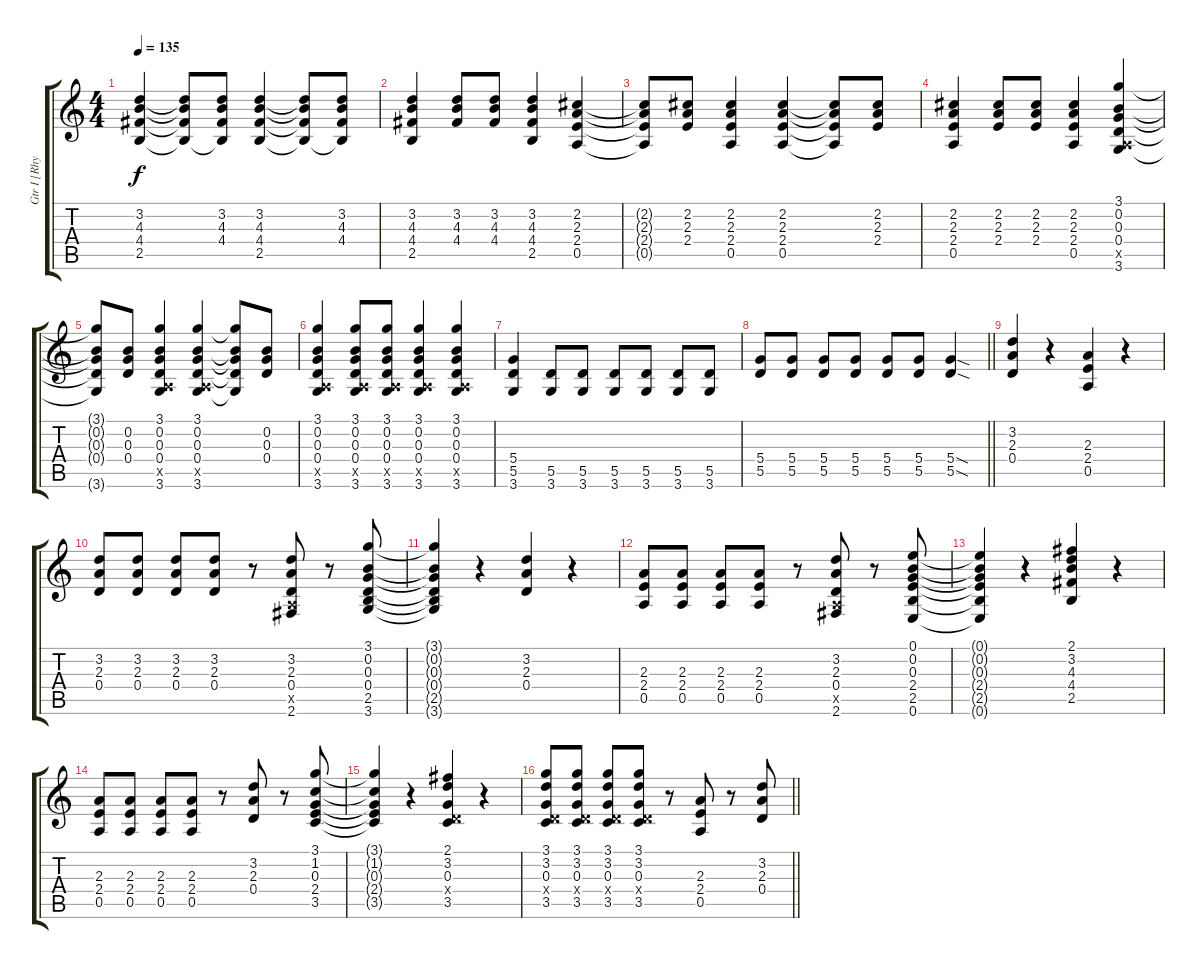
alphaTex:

\track ("Gtr I [Rhythm]" "Gtr I [Rhy") {instrument overdrivenguitar}
\staff {score tabs}
\tuning (E4 B3 G3 D3 A2 E2) {hide}
\ts (4 4)
\tempo 135
\clef g2
\ks c
(3.2 4.3 4.4 2.5).4{dy f} (3.2{t} 4.3{t} 4.4{t} 2.5{t}).8 (3.2 4.3 4.4 2.5{t}).8 (3.2 4.3 4.4 2.5).4 (3.2{t} 4.3{t} 4.4{t} 2.5{t}).8 (3.2 4.3 4.4 2.5{t}).8 |
(3.2 4.3 4.4 2.5).4 (3.2 4.3 4.4).8 (3.2 4.3 4.4).8 (3.2 4.3 4.4 2.5).4 (2.2 2.3 2.4 0.5).4 |
(2.2{t} 2.3{t} 2.4{t} 0.5{t}).8 (2.2 2.3 2.4).8 (2.2 2.3 2.4 0.5).4 (2.2 2.3 2.4 0.5).4 (2.2{t} 2.3{t} 2.4{t} 0.5{t}).8 (2.2 2.3 2.4).8 |
(2.2 2.3 2.4 0.5).4 (2.2 2.3 2.4).8 (2.2 2.3 2.4).8 (2.2 2.3 2.4 0.5).4 (3.1 0.2 0.3 0.4 0.5{x} 3.6).4 |
(3.1{t} 0.2{t} 0.3{t} 0.4{t} 3.6{t}).8 (0.2 0.3 0.4).8 (3.1 0.2 0.3 0.4 0.5{x} 3.6).4 (3.1 0.2 0.3 0.4 0.5{x} 3.6).4 (3.1{t} 0.2{t} 0.3{t} 0.4{t} 3.6{t}).8 (0.2 0.3 0.4).8 |
(3.1 0.2 0.3 0.4 0.5{x} 3.6).4 (3.1 0.2 0.3 0.4 0.5{x} 3.6).8 (3.1 0.2 0.3 0.4 0.5{x} 3.6).8 (3.1 0.2 0.3 0.4 0.5{x} 3.6).4 (3.1 0.2 0.3 0.4 0.5{x} 3.6).4 |
(5.4 5.5 3.6).4 (5.5 3.6).8 (5.5 3.6).8 (5.5 3.6).8 (5.5 3.6).8 (5.5 3.6).8 (5.5 3.6).8 |
\barLineRight lightlight
(5.4 5.5).8 (5.4 5.5).8 (5.4 5.5).8 (5.4 5.5).8 (5.4 5.5).8 (5.4 5.5).8 (5.4{sod} 5.5{sod}).4 |
(3.2 2.3 0.4).4{volume 8 balance 0 instrument overdrivenguitar} r.4 (2.3 2.4 0.5).4 r.4 |
(3.2 2.3 0.4).8 (3.2 2.3 0.4).8 (3.2 2.3 0.4).8 (3.2 2.3 0.4).8 r.8 (3.2 2.3 0.4 0.5{x} 2.6).8 r.8 (3.1 0.2 0.3 0.4 2.5 3.6).8 |
(3.1{t} 0.2{t} 0.3{t} 0.4{t} 2.5{t} 3.6{t}).4 r.4 (3.2 2.3 0.4).4 r.4 |
(2.3 2.4 0.5).8 (2.3 2.4 0.5).8 (2.3 2.4 0.5).8 (2.3 2.4 0.5).8 r.8 (3.2 2.3 0.4 0.5{x} 2.6).8 r.8 (0.1 0.2 0.3 2.4 2.5 0.6).8 |
(0.1{t} 0.2{t} 0.3{t} 2.4{t} 2.5{t} 0.6{t}).4 r.4 (2.1 3.2 4.3 4.4 2.5).4 r.4 |
(2.3 2.4 0.5).8 (2.3 2.4 0.5).8 (2.3 2.4 0.5).8 (2.3 2.4 0.5).8 r.8 (3.2 2.3 0.4).8 r.8 (3.1 1.2 0.3 2.4 3.5).8 |
(3.1{t} 1.2{t} 0.3{t} 2.4{t} 3.5{t}).4 r.4 (2.1 3.2 0.3 0.4{x} 3.5).4 r.4 |
\barLineRight lightlight
(3.1 3.2 0.3 0.4{x} 3.5).8 (3.1 3.2 0.3 0.4{x} 3.5).8 (3.1 3.2 0.3 0.4{x} 3.5).8 (3.1 3.2 0.3 0.4{x} 3.5).8 r.8 (2.3 2.4 0.5).8 r.8 (3.2 2.3 0.4).8
